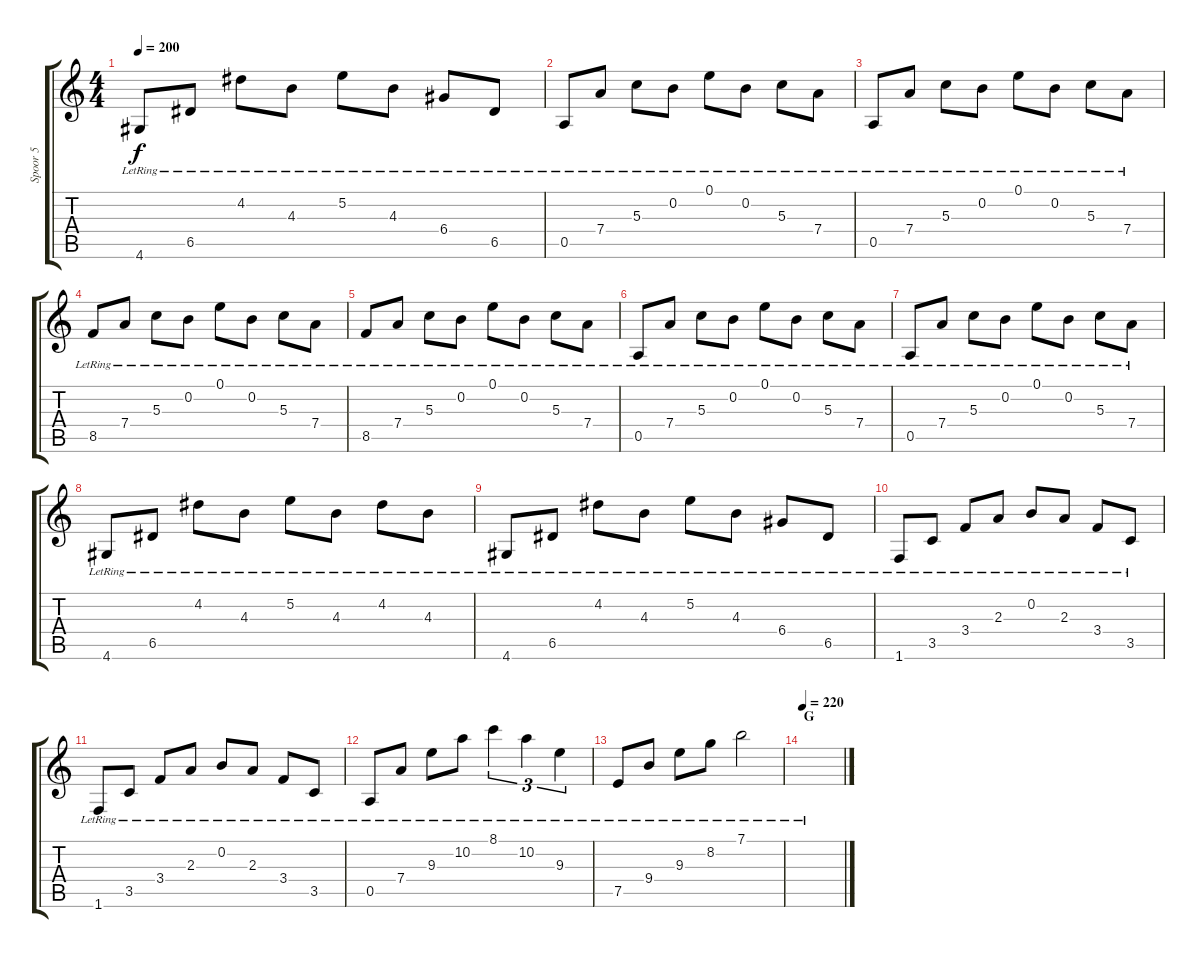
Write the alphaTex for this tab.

\track ("Spoor 5" "Spoor 5") {instrument acousticguitarsteel}
\staff {score tabs}
\tuning (E4 B3 G3 D3 A2 E2) {hide}
\ts (4 4)
\tempo 200
\clef g2
\ks c
4.6{lr}.8{dy f} 6.5{lr}.8 4.2{lr}.8 4.3{lr}.8 5.2{lr}.8 4.3{lr}.8 6.4{lr}.8 6.5{lr}.8 |
0.5{lr}.8 7.4{lr}.8 5.3{lr}.8 0.2{lr}.8 0.1{lr}.8 0.2{lr}.8 5.3{lr}.8 7.4{lr}.8 |
0.5{lr}.8 7.4{lr}.8 5.3{lr}.8 0.2{lr}.8 0.1{lr}.8 0.2{lr}.8 5.3{lr}.8 7.4{lr}.8 |
8.5{lr}.8 7.4{lr}.8 5.3{lr}.8 0.2{lr}.8 0.1{lr}.8 0.2{lr}.8 5.3{lr}.8 7.4{lr}.8 |
8.5{lr}.8 7.4{lr}.8 5.3{lr}.8 0.2{lr}.8 0.1{lr}.8 0.2{lr}.8 5.3{lr}.8 7.4{lr}.8 |
0.5{lr}.8 7.4{lr}.8 5.3{lr}.8 0.2{lr}.8 0.1{lr}.8 0.2{lr}.8 5.3{lr}.8 7.4{lr}.8 |
0.5{lr}.8 7.4{lr}.8 5.3{lr}.8 0.2{lr}.8 0.1{lr}.8 0.2{lr}.8 5.3{lr}.8 7.4{lr}.8 |
4.6{lr}.8 6.5{lr}.8 4.2{lr}.8 4.3{lr}.8 5.2{lr}.8 4.3{lr}.8 4.2{lr}.8 4.3{lr}.8 |
4.6{lr}.8 6.5{lr}.8 4.2{lr}.8 4.3{lr}.8 5.2{lr}.8 4.3{lr}.8 6.4{lr}.8 6.5{lr}.8 |
1.6{lr}.8 3.5{lr}.8 3.4{lr}.8 2.3{lr}.8 0.2{lr}.8 2.3{lr}.8 3.4{lr}.8 3.5{lr}.8 |
1.6{lr}.8 3.5{lr}.8 3.4{lr}.8 2.3{lr}.8 0.2{lr}.8 2.3{lr}.8 3.4{lr}.8 3.5{lr}.8 |
0.5{lr}.8 7.4{lr}.8 9.3{lr}.8 10.2{lr}.8 8.1{lr}.4{tu (3 2)} 10.2{lr}.4{tu (3 2)} 9.3{lr}.4{tu (3 2)} |
7.5{lr}.8 9.4{lr}.8 9.3{lr}.8 8.2{lr}.8 7.1{lr}.2 |
\section ("" "G")
\tempo 220
